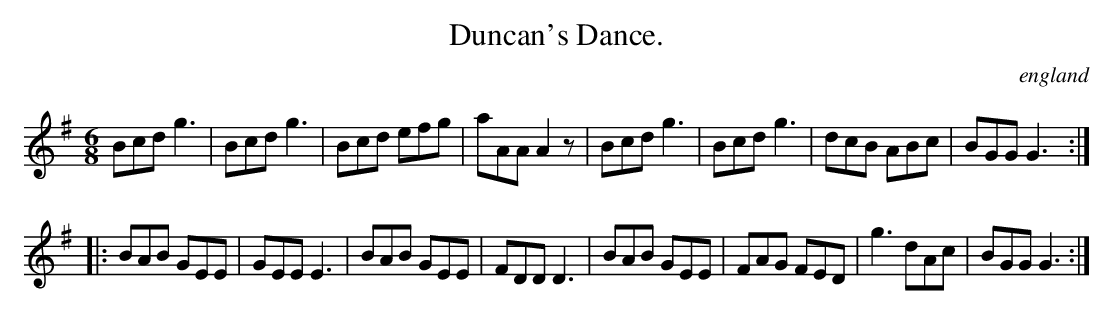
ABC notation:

X:1
T:Duncan's Dance.
O:england
M:6/8
L:1/8
K:G
Bcd g3 |Bcd g3|Bcd efg|aAA A2z|Bcd g3 |Bcd g3 |dcB ABc|BGG G3::
BAB GEE|GEE E3|BAB GEE|FDD D3 |BAB GEE|FAG FED|g3  dAc|BGG G3:|
